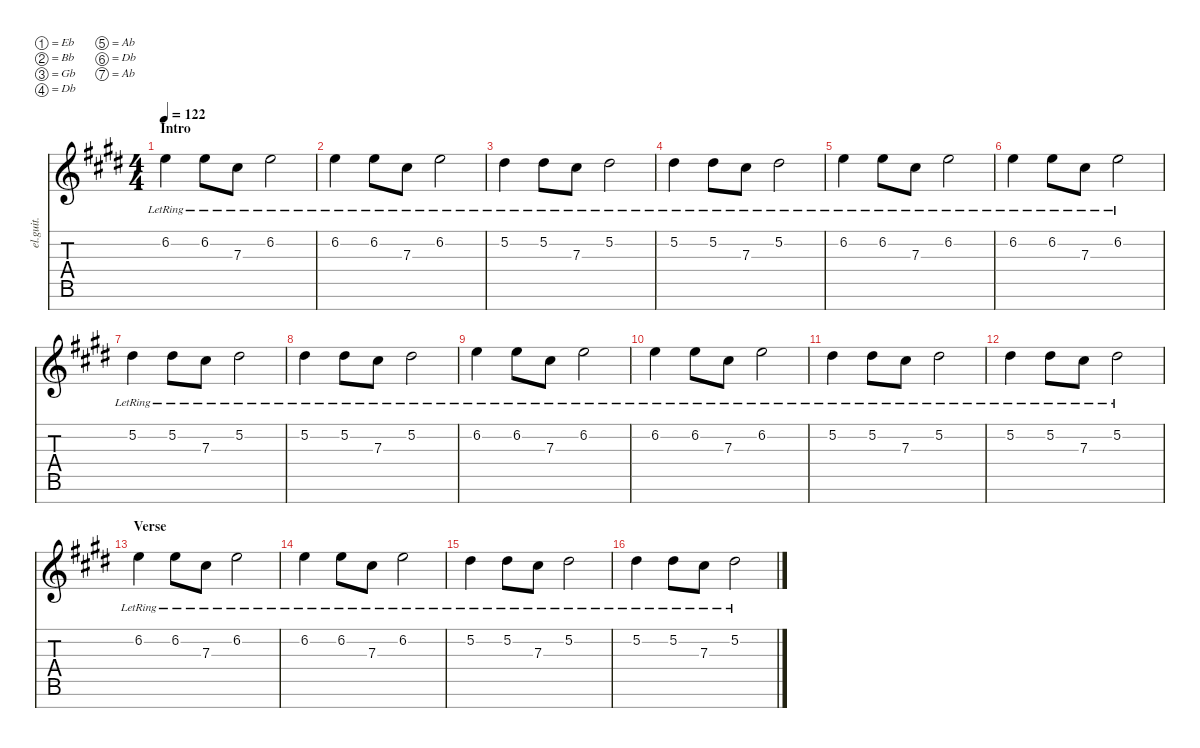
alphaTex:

\defaultSystemsLayout 4
\hideDynamics
\bracketExtendMode nobrackets
\otherSystemsTrackNameOrientation horizontal
\track ("Die" "el.guit.") {instrument electricguitarjazz}
\staff {score tabs}
\tuning (Eb4 Bb3 Gb3 Db3 Ab2 Db2 Ab1)
\ts (4 4)
\beaming (8 2 2 2 2)
\section ("" "Intro")
\tempo 122
\clef g2
\ks c#minor
6.2{lr acc forcenatural}.4{dy mf instrument electricguitarjazz} 6.2{lr acc forcenatural}.8 7.3{lr acc #}.8 6.2{lr acc forcenatural}.2 |
6.2{lr acc forcenatural}.4 6.2{lr acc forcenatural}.8 7.3{lr acc #}.8 6.2{lr acc forcenatural}.2 |
5.2{lr acc #}.4 5.2{lr acc #}.8 7.3{lr acc #}.8 5.2{lr acc #}.2 |
5.2{lr acc #}.4 5.2{lr acc #}.8 7.3{lr acc #}.8 5.2{lr acc #}.2 |
6.2{lr acc forcenatural}.4 6.2{lr acc forcenatural}.8 7.3{lr acc #}.8 6.2{lr acc forcenatural}.2 |
6.2{lr acc forcenatural}.4 6.2{lr acc forcenatural}.8 7.3{lr acc #}.8 6.2{lr acc forcenatural}.2 |
5.2{lr acc #}.4 5.2{lr acc #}.8 7.3{lr acc #}.8 5.2{lr acc #}.2 |
5.2{lr acc #}.4 5.2{lr acc #}.8 7.3{lr acc #}.8 5.2{lr acc #}.2 |
6.2{lr acc forcenatural}.4 6.2{lr acc forcenatural}.8 7.3{lr acc #}.8 6.2{lr acc forcenatural}.2 |
6.2{lr acc forcenatural}.4 6.2{lr acc forcenatural}.8 7.3{lr acc #}.8 6.2{lr acc forcenatural}.2 |
5.2{lr acc #}.4 5.2{lr acc #}.8 7.3{lr acc #}.8 5.2{lr acc #}.2 |
5.2{lr acc #}.4 5.2{lr acc #}.8 7.3{lr acc #}.8 5.2{lr acc #}.2 |
\section ("" "Verse")
6.2{lr acc forcenatural}.4 6.2{lr acc forcenatural}.8 7.3{lr acc #}.8 6.2{lr acc forcenatural}.2 |
6.2{lr acc forcenatural}.4 6.2{lr acc forcenatural}.8 7.3{lr acc #}.8 6.2{lr acc forcenatural}.2 |
5.2{lr acc #}.4 5.2{lr acc #}.8 7.3{lr acc #}.8 5.2{lr acc #}.2 |
5.2{lr acc #}.4 5.2{lr acc #}.8 7.3{lr acc #}.8 5.2{lr acc #}.2
